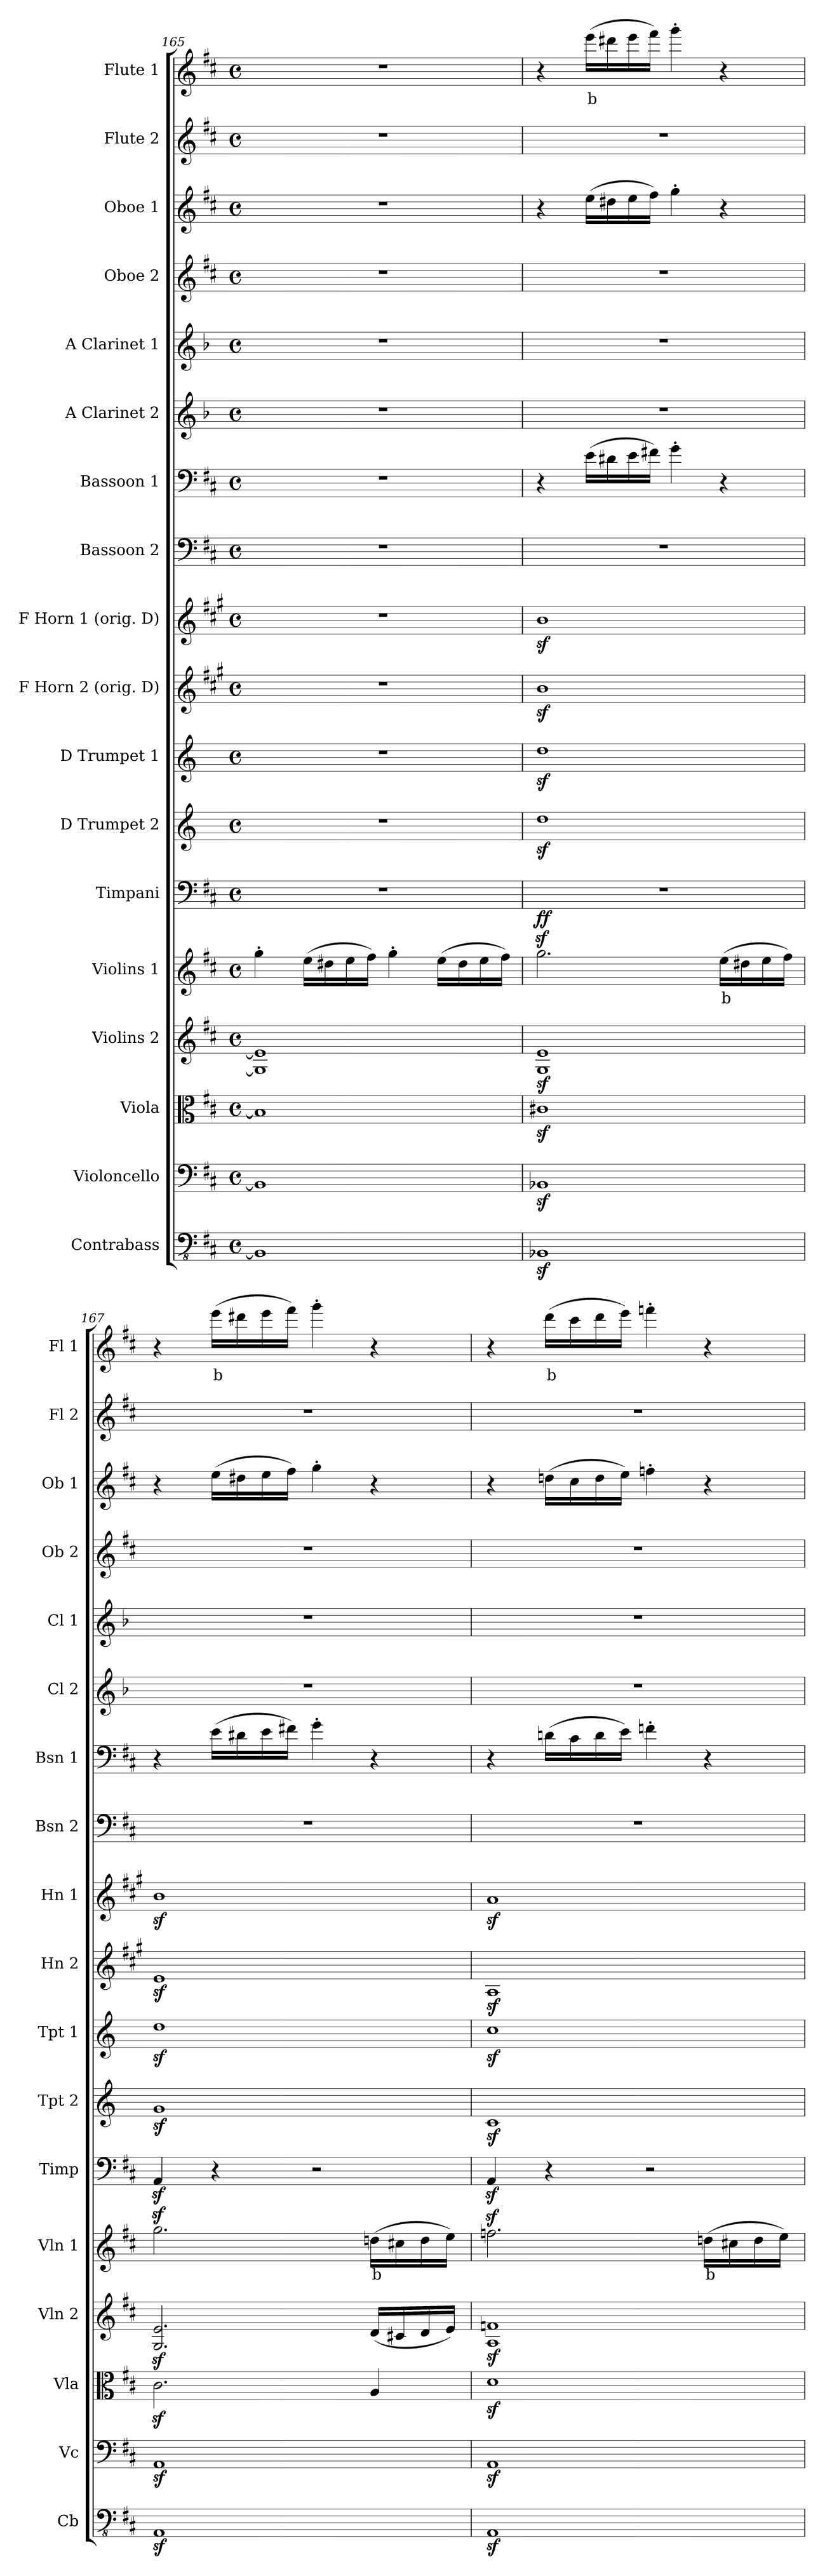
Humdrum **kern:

**kern	**kern	**kern	**kern	**kern	**text	**kern	**dynam	**kern	**kern	**kern	**kern	**kern	**kern	**kern	**kern	**kern	**kern	**kern	**kern	**text
*part18	*part17	*part16	*part15	*part14	*part14	*part13	*part13	*part12	*part11	*part10	*part9	*part8	*part7	*part6	*part5	*part4	*part3	*part2	*part1	*part1
*staff18	*staff17	*staff16	*staff15	*staff14	*staff14	*staff13	*staff13	*staff12	*staff11	*staff10	*staff9	*staff8	*staff7	*staff6	*staff5	*staff4	*staff3	*staff2	*staff1	*staff1
*I"Contrabass	*I"Violoncello	*I"Viola	*I"Violins 2	*I"Violins 1	*	*I"Timpani	*	*I"D Trumpet 2	*I"D Trumpet 1	*I"F Horn 2 (orig.  D)	*I"F Horn 1 (orig.  D)	*I"Bassoon 2	*I"Bassoon 1	*I"A Clarinet 2	*I"A Clarinet 1	*I"Oboe 2	*I"Oboe 1	*I"Flute 2	*I"Flute 1	*
*I'Cb	*I'Vc	*I'Vla	*I'Vln 2	*I'Vln 1	*	*I'Timp	*	*I'Tpt 2	*I'Tpt 1	*I'Hn 2	*I'Hn 1	*I'Bsn 2	*I'Bsn 1	*I'Cl 2	*I'Cl 1	*I'Ob 2	*I'Ob 1	*I'Fl 2	*I'Fl 1	*
*clefFv4	*clefF4	*clefC3	*clefG2	*clefG2	*	*clefF4	*	*clefG2	*clefG2	*clefG2	*clefG2	*clefF4	*clefF4	*clefG2	*clefG2	*clefG2	*clefG2	*clefG2	*clefG2	*
*	*	*	*	*	*	*	*	*ITrd-1c-2	*ITrd-1c-2	*ITrd4c7	*ITrd4c7	*	*	*ITrd2c3	*ITrd2c3	*	*	*	*	*
*k[f#c#]	*k[f#c#]	*k[f#c#]	*k[f#c#]	*k[f#c#]	*	*k[f#c#]	*	*k[f#c#]	*k[f#c#]	*k[f#c#]	*k[f#c#]	*k[f#c#]	*k[f#c#]	*k[f#c#]	*k[f#c#]	*k[f#c#]	*k[f#c#]	*k[f#c#]	*k[f#c#]	*
*M4/4	*M4/4	*M4/4	*M4/4	*M4/4	*	*M4/4	*	*M4/4	*M4/4	*M4/4	*M4/4	*M4/4	*M4/4	*M4/4	*M4/4	*M4/4	*M4/4	*M4/4	*M4/4	*
*met(c)	*met(c)	*met(c)	*met(c)	*met(c)	*	*met(c)	*	*met(c)	*met(c)	*met(c)	*met(c)	*met(c)	*met(c)	*met(c)	*met(c)	*met(c)	*met(c)	*met(c)	*met(c)	*
=165	=165	=165	=165	=165	=165	=165	=165	=165	=165	=165	=165	=165	=165	=165	=165	=165	=165	=165	=165	=165
1BBB]	1BB]	1B]	1G] 1e]	4gg'\	.	1r	.	1r	1r	1r	1r	1r	1r	1r	1r	1r	1r	1r	1r	.
.	.	.	.	(>16ee\LL	.	.	.	.	.	.	.	.	.	.	.	.	.	.	.	.
.	.	.	.	16dd#X\	.	.	.	.	.	.	.	.	.	.	.	.	.	.	.	.
.	.	.	.	16ee\	.	.	.	.	.	.	.	.	.	.	.	.	.	.	.	.
.	.	.	.	16ff#\JJ)	.	.	.	.	.	.	.	.	.	.	.	.	.	.	.	.
.	.	.	.	4gg'\	.	.	.	.	.	.	.	.	.	.	.	.	.	.	.	.
.	.	.	.	(>16ee\LL	.	.	.	.	.	.	.	.	.	.	.	.	.	.	.	.
.	.	.	.	16dd#\	.	.	.	.	.	.	.	.	.	.	.	.	.	.	.	.
.	.	.	.	16ee\	.	.	.	.	.	.	.	.	.	.	.	.	.	.	.	.
.	.	.	.	16ff#\JJ)	.	.	.	.	.	.	.	.	.	.	.	.	.	.	.	.
!!LO:PB:g=z
=166	=166	=166	=166	=166	=166	=166	=166	=166	=166	=166	=166	=166	=166	=166	=166	=166	=166	=166	=166	=166
!	!	!	!	!	!	!	!LO:DY:b	!	!	!	!	!	!	!	!	!	!	!	!	!
1BBB-Xz<	1BB-Xz<	1c#Xz<	1Gz< 1ez<	2.ggz<\	.	1r	ff	1eez<	1eez<	1ez<	1ez<	1r	4r	1r	1r	1r	4r	1r	4r	.
!	!	!	!	!	!	!	!	!	!	!	!	!	!	!	!	!	!	!	!	!LO:LY:b:color=#FF0000
.	.	.	.	.	.	.	.	.	.	.	.	.	(>16e\LL	.	.	.	(>16ee\LL	.	(>16eee\LL	b
.	.	.	.	.	.	.	.	.	.	.	.	.	16d#X\	.	.	.	16dd#X\	.	16ddd#X\	.
.	.	.	.	.	.	.	.	.	.	.	.	.	16e\	.	.	.	16ee\	.	16eee\	.
.	.	.	.	.	.	.	.	.	.	.	.	.	16f#X\JJ)	.	.	.	16ff#\JJ)	.	16fff#\JJ)	.
.	.	.	.	.	.	.	.	.	.	.	.	.	4g'\	.	.	.	4gg'\	.	4ggg'\	.
!	!	!	!	!	!LO:LY:b:color=#FF0000	!	!	!	!	!	!	!	!	!	!	!	!	!	!	!
.	.	.	.	(>16ee\LL	b	.	.	.	.	.	.	.	4r	.	.	.	4r	.	4r	.
.	.	.	.	16dd#X\	.	.	.	.	.	.	.	.	.	.	.	.	.	.	.	.
.	.	.	.	16ee\	.	.	.	.	.	.	.	.	.	.	.	.	.	.	.	.
.	.	.	.	16ff#\JJ)	.	.	.	.	.	.	.	.	.	.	.	.	.	.	.	.
=167	=167	=167	=167	=167	=167	=167	=167	=167	=167	=167	=167	=167	=167	=167	=167	=167	=167	=167	=167	=167
1AAAz<	1AAz<	2.c#z<\	2.G/z< 2.e/z<	2.ggz<\	.	4AAz</	.	1az<	1eez<	1Az<	1ez<	1r	4r	1r	1r	1r	4r	1r	4r	.
!	!	!	!	!	!	!	!	!	!	!	!	!	!	!	!	!	!	!	!	!LO:LY:b:color=#FF0000
.	.	.	.	.	.	4r	.	.	.	.	.	.	(>16e\LL	.	.	.	(>16ee\LL	.	(>16eee\LL	b
.	.	.	.	.	.	.	.	.	.	.	.	.	16d#X\	.	.	.	16dd#X\	.	16ddd#X\	.
.	.	.	.	.	.	.	.	.	.	.	.	.	16e\	.	.	.	16ee\	.	16eee\	.
.	.	.	.	.	.	.	.	.	.	.	.	.	16f#X\JJ)	.	.	.	16ff#\JJ)	.	16fff#\JJ)	.
.	.	.	.	.	.	2r	.	.	.	.	.	.	4g'\	.	.	.	4gg'\	.	4ggg'\	.
!	!	!	!	!	!LO:LY:b:color=#FF0000	!	!	!	!	!	!	!	!	!	!	!	!	!	!	!
.	.	4A/	(<16d/LL	(>16ddn\LL	b	.	.	.	.	.	.	.	4r	.	.	.	4r	.	4r	.
.	.	.	16c#X/	16cc#X\	.	.	.	.	.	.	.	.	.	.	.	.	.	.	.	.
.	.	.	16d/	16dd\	.	.	.	.	.	.	.	.	.	.	.	.	.	.	.	.
.	.	.	16e/JJ)	16ee\JJ)	.	.	.	.	.	.	.	.	.	.	.	.	.	.	.	.
=168	=168	=168	=168	=168	=168	=168	=168	=168	=168	=168	=168	=168	=168	=168	=168	=168	=168	=168	=168	=168
1AAAz<	1AAz<	1dz<	1Az< 1fnz<	2.ffnz<\	.	4AAz</	.	1dz<	1ddz<	1Dz<	1dz<	1r	4r	1r	1r	1r	4r	1r	4r	.
!	!	!	!	!	!	!	!	!	!	!	!	!	!	!	!	!	!	!	!	!LO:LY:b:color=#FF0000
.	.	.	.	.	.	4r	.	.	.	.	.	.	(>16dn\LL	.	.	.	(>16ddn\LL	.	(>16ddd\LL	b
.	.	.	.	.	.	.	.	.	.	.	.	.	16c#\	.	.	.	16cc#\	.	16ccc#\	.
.	.	.	.	.	.	.	.	.	.	.	.	.	16d\	.	.	.	16dd\	.	16ddd\	.
.	.	.	.	.	.	.	.	.	.	.	.	.	16e\JJ)	.	.	.	16ee\JJ)	.	16eee\JJ)	.
.	.	.	.	.	.	2r	.	.	.	.	.	.	4fn'\	.	.	.	4ffn'\	.	4fffn'\	.
!	!	!	!	!	!LO:LY:b:color=#FF0000	!	!	!	!	!	!	!	!	!	!	!	!	!	!	!
.	.	.	.	(>16ddn\LL	b	.	.	.	.	.	.	.	4r	.	.	.	4r	.	4r	.
.	.	.	.	16cc#X\	.	.	.	.	.	.	.	.	.	.	.	.	.	.	.	.
.	.	.	.	16dd\	.	.	.	.	.	.	.	.	.	.	.	.	.	.	.	.
.	.	.	.	16ee\JJ)	.	.	.	.	.	.	.	.	.	.	.	.	.	.	.	.
=	=	=	=	=	=	=	=	=	=	=	=	=	=	=	=	=	=	=	=	=
*-	*-	*-	*-	*-	*-	*-	*-	*-	*-	*-	*-	*-	*-	*-	*-	*-	*-	*-	*-	*-
